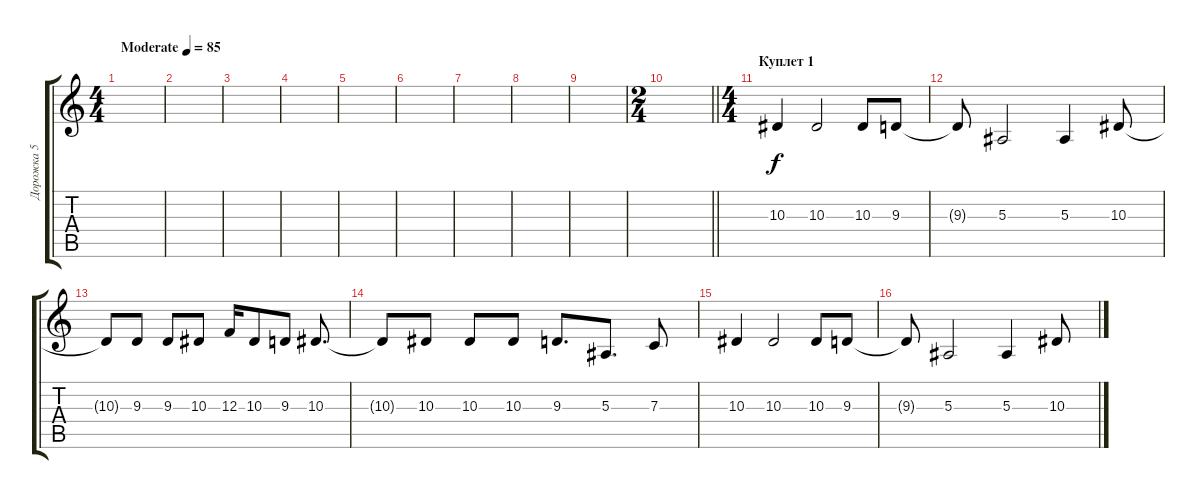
\track ("Дорожка 5" "Дорожка 5") {instrument electricgrandpiano}
\staff {score tabs}
\tuning (D4 A3 F3 C3 G2 C2) {hide}
\ts (4 4)
\tempo (85 "Moderate")
\clef g2
\ks c
|
|
|
|
|
|
|
|
|
\ts (2 4)
\barLineRight lightlight
|
\ts (4 4)
\section ("" "Куплет 1")
10.3.4 10.3.2 10.3.8 9.3.8 |
9.3{t}.8 5.3.2 5.3.4 10.3.8 |
10.3{t}.8 9.3.8 9.3.8 10.3.8 12.3.16 10.3.8 9.3.8 10.3.8{d} |
10.3{t}.8 10.3.8 10.3.8 10.3.8 9.3.8{d} 5.3.8{d} 7.3.8 |
10.3.4 10.3.2 10.3.8 9.3.8 |
9.3{t}.8 5.3.2 5.3.4 10.3.8
